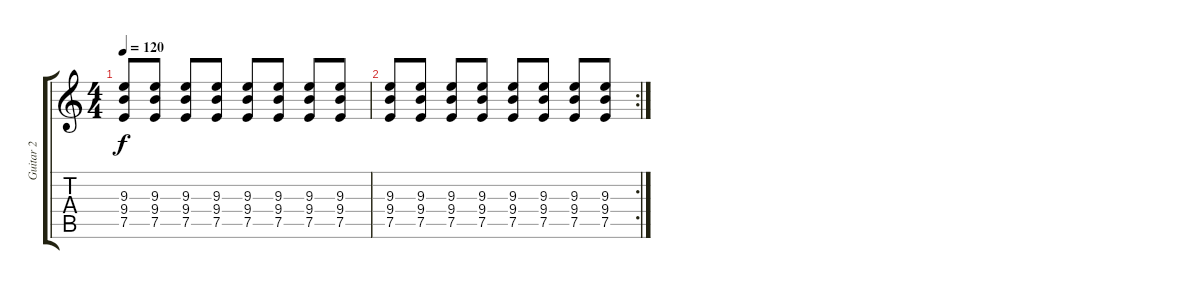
\track ("Guitar 2" "Guitar 2") {instrument distortionguitar}
\staff {score tabs}
\tuning (E4 B3 G3 D3 A2 E2) {hide}
\ts (4 4)
\tempo 120
\clef g2
\ks c
(9.3 9.4 7.5).8{dy f} (9.3 9.4 7.5).8 (9.3 9.4 7.5).8 (9.3 9.4 7.5).8 (9.3 9.4 7.5).8 (9.3 9.4 7.5).8 (9.3 9.4 7.5).8 (9.3 9.4 7.5).8 |
\rc 2
(9.3 9.4 7.5).8 (9.3 9.4 7.5).8 (9.3 9.4 7.5).8 (9.3 9.4 7.5).8 (9.3 9.4 7.5).8 (9.3 9.4 7.5).8 (9.3 9.4 7.5).8 (9.3 9.4 7.5).8
